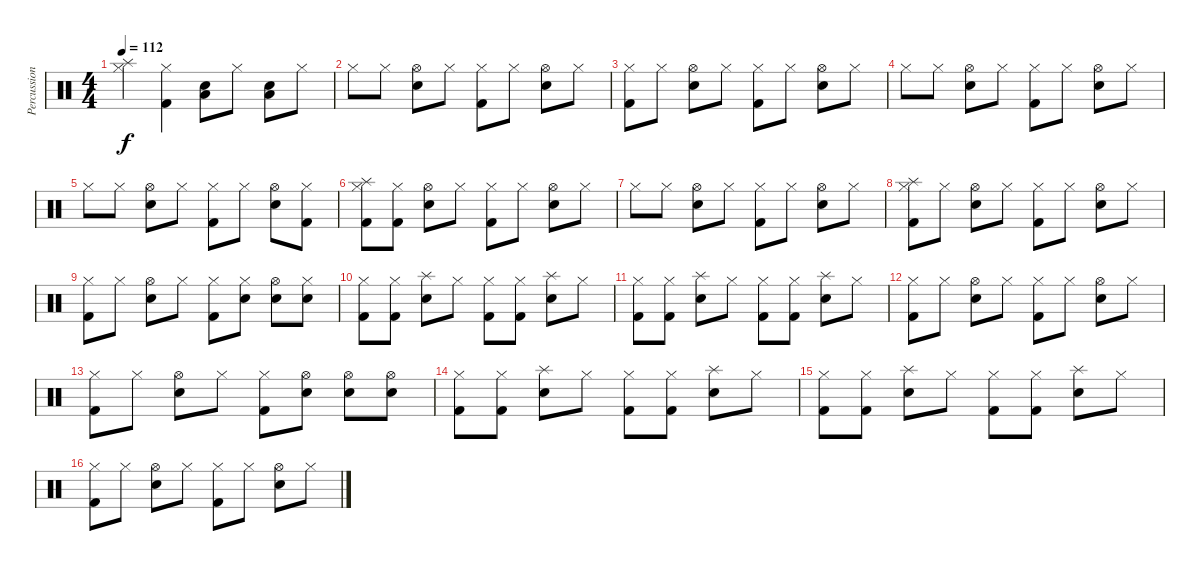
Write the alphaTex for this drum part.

\track ("Percussion" "Percussion") {instrument percussion}
\staff {score}
\articulation defaults
\ts (4 4)
\tempo 112
\clef neutral
\ks c
("Splash (hit)" "Hi-Hat (closed)").4{dy f} ("Hi-Hat (closed)" "Kick (hit) 2").4 ("Snare (hit) 2" "Low Floor Tom (hit)").8 "Hi-Hat (closed)".8 ("Snare (hit) 2" "Low Floor Tom (hit)").8 "Hi-Hat (closed)".8 |
"Hi-Hat (closed)".8 "Hi-Hat (closed)".8 ("Snare (hit) 2" "Hi-Hat (open)").8 "Hi-Hat (closed)".8 ("Hi-Hat (closed)" "Kick (hit) 2").8 "Hi-Hat (closed)".8 ("Snare (hit) 2" "Hi-Hat (open)").8 "Hi-Hat (closed)".8 |
("Hi-Hat (closed)" "Kick (hit) 2").8 "Hi-Hat (closed)".8 ("Snare (hit) 2" "Hi-Hat (open)").8 "Hi-Hat (closed)".8 ("Hi-Hat (closed)" "Kick (hit) 2").8 "Hi-Hat (closed)".8 ("Snare (hit) 2" "Hi-Hat (open)").8 "Hi-Hat (closed)".8 |
"Hi-Hat (closed)".8 "Hi-Hat (closed)".8 ("Snare (hit) 2" "Hi-Hat (open)").8 "Hi-Hat (closed)".8 ("Hi-Hat (closed)" "Kick (hit) 2").8 "Hi-Hat (closed)".8 ("Snare (hit) 2" "Hi-Hat (open)").8 "Hi-Hat (closed)".8 |
"Hi-Hat (closed)".8 "Hi-Hat (closed)".8 ("Snare (hit) 2" "Hi-Hat (open)").8 "Hi-Hat (closed)".8 ("Hi-Hat (closed)" "Kick (hit) 2").8 "Hi-Hat (closed)".8 ("Snare (hit) 2" "Hi-Hat (open)").8 ("Hi-Hat (closed)" "Kick (hit) 2").8 |
("Splash (hit)" "Hi-Hat (closed)" "Kick (hit) 2").8 ("Hi-Hat (closed)" "Kick (hit) 2").8 ("Snare (hit) 2" "Hi-Hat (open)").8 "Hi-Hat (closed)".8 ("Hi-Hat (closed)" "Kick (hit) 2").8 "Hi-Hat (closed)".8 ("Snare (hit) 2" "Hi-Hat (open)").8 "Hi-Hat (closed)".8 |
"Hi-Hat (closed)".8 "Hi-Hat (closed)".8 ("Snare (hit) 2" "Hi-Hat (open)").8 "Hi-Hat (closed)".8 ("Hi-Hat (closed)" "Kick (hit) 2").8 "Hi-Hat (closed)".8 ("Snare (hit) 2" "Hi-Hat (open)").8 "Hi-Hat (closed)".8 |
("Splash (hit)" "Hi-Hat (closed)" "Kick (hit) 2").8 "Hi-Hat (closed)".8 ("Snare (hit) 2" "Hi-Hat (open)").8 "Hi-Hat (closed)".8 ("Hi-Hat (closed)" "Kick (hit) 2").8 "Hi-Hat (closed)".8 ("Snare (hit) 2" "Hi-Hat (open)").8 "Hi-Hat (closed)".8 |
("Hi-Hat (closed)" "Kick (hit) 2").8 "Hi-Hat (closed)".8 ("Snare (hit) 2" "Hi-Hat (open)").8 "Hi-Hat (closed)".8 ("Hi-Hat (closed)" "Kick (hit) 2").8 ("Snare (hit) 2" "Hi-Hat (closed)").8 ("Snare (hit) 2" "Hi-Hat (open)").8 ("Snare (hit) 2" "Hi-Hat (closed)").8 |
("Hi-Hat (closed)" "Kick (hit) 2").8 ("Hi-Hat (closed)" "Kick (hit) 2").8 ("Splash (hit)" "Snare (hit) 2").8 "Hi-Hat (closed)".8 ("Hi-Hat (closed)" "Kick (hit) 2").8 ("Hi-Hat (closed)" "Kick (hit) 2").8 ("Splash (hit)" "Snare (hit) 2").8 "Hi-Hat (closed)".8 |
("Hi-Hat (closed)" "Kick (hit) 2").8 ("Hi-Hat (closed)" "Kick (hit) 2").8 ("Splash (hit)" "Snare (hit) 2").8 "Hi-Hat (closed)".8 ("Hi-Hat (closed)" "Kick (hit) 2").8 ("Hi-Hat (closed)" "Kick (hit) 2").8 ("Splash (hit)" "Snare (hit) 2").8 "Hi-Hat (closed)".8 |
("Hi-Hat (closed)" "Kick (hit) 2").8 "Hi-Hat (closed)".8 ("Hi-Hat (open)" "Snare (hit) 2").8 "Hi-Hat (closed)".8 ("Hi-Hat (closed)" "Kick (hit) 2").8 "Hi-Hat (closed)".8 ("Hi-Hat (open)" "Snare (hit) 2").8 "Hi-Hat (closed)".8 |
("Hi-Hat (closed)" "Kick (hit) 2").8 "Hi-Hat (closed)".8 ("Hi-Hat (open)" "Snare (hit) 2").8 "Hi-Hat (closed)".8 ("Hi-Hat (closed)" "Kick (hit) 2").8 ("Snare (hit) 2" "Hi-Hat (open)").8 ("Snare (hit) 2" "Hi-Hat (open)").8 ("Snare (hit) 2" "Hi-Hat (open)").8 |
("Hi-Hat (closed)" "Kick (hit) 2").8 ("Hi-Hat (closed)" "Kick (hit) 2").8 ("Splash (hit)" "Snare (hit) 2").8 "Hi-Hat (closed)".8 ("Hi-Hat (closed)" "Kick (hit) 2").8 ("Hi-Hat (closed)" "Kick (hit) 2").8 ("Splash (hit)" "Snare (hit) 2").8 "Hi-Hat (closed)".8 |
("Hi-Hat (closed)" "Kick (hit) 2").8 ("Hi-Hat (closed)" "Kick (hit) 2").8 ("Splash (hit)" "Snare (hit) 2").8 "Hi-Hat (closed)".8 ("Hi-Hat (closed)" "Kick (hit) 2").8 ("Hi-Hat (closed)" "Kick (hit) 2").8 ("Splash (hit)" "Snare (hit) 2").8 "Hi-Hat (closed)".8 |
("Hi-Hat (closed)" "Kick (hit) 2").8 "Hi-Hat (closed)".8 ("Hi-Hat (open)" "Snare (hit) 2").8 "Hi-Hat (closed)".8 ("Hi-Hat (closed)" "Kick (hit) 2").8 "Hi-Hat (closed)".8 ("Hi-Hat (open)" "Snare (hit) 2").8 "Hi-Hat (closed)".8
